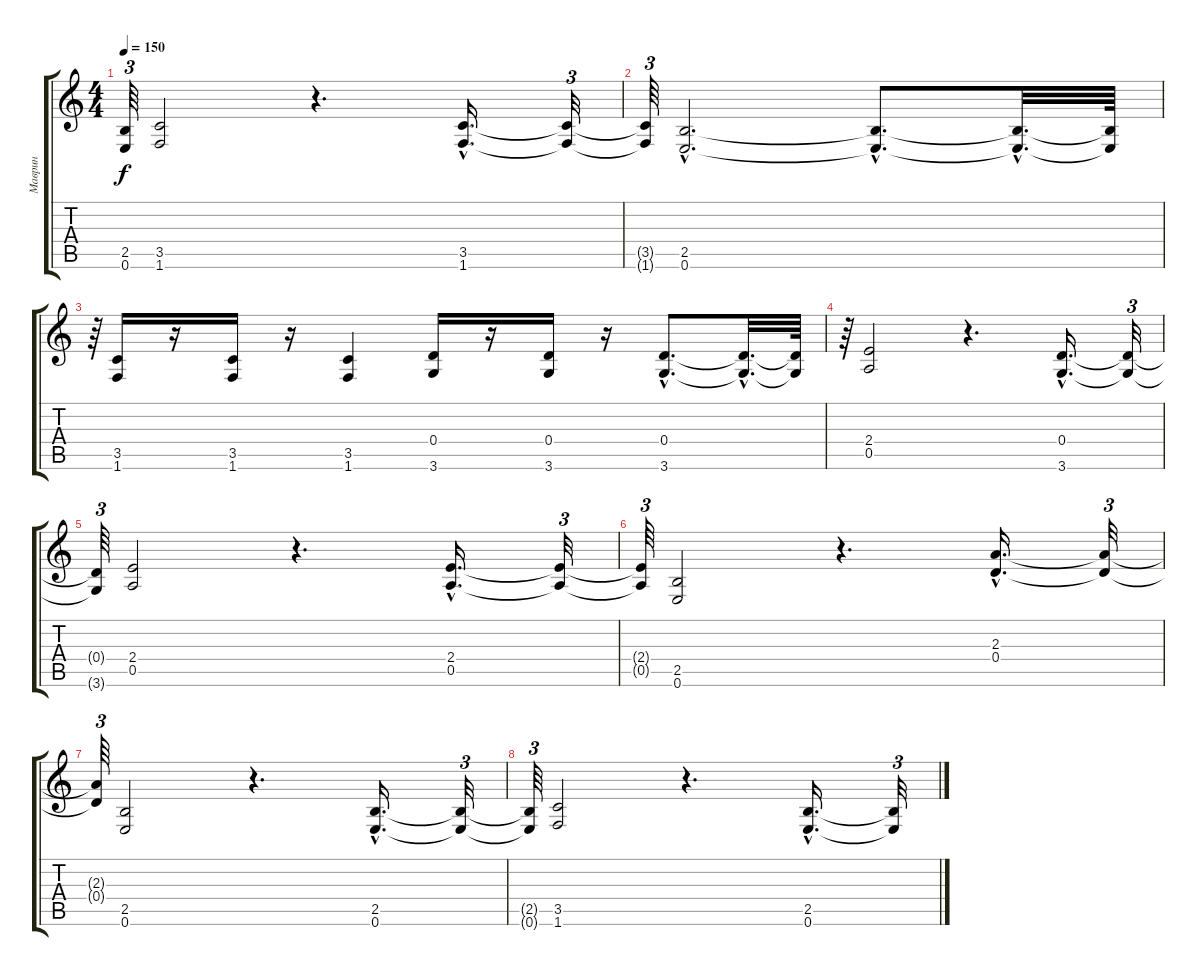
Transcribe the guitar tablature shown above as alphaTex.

\track ("Маврин" "Маврин") {instrument distortionguitar}
\staff {score tabs}
\tuning (E4 B3 G3 D3 A2 E2) {hide}
\ts (4 4)
\tempo 150
\clef g2
\ks c
(2.5{t} 0.6{t}).64{tu (3 2) dy f} (3.5 1.6).2 r.4{d} (3.5{hac} 1.6{hac}).16{d} (3.5{t} 1.6{t}).32{tu (3 2)} |
(3.5{t} 1.6{t}).64{tu (3 2)} (2.5{hac} 0.6{hac}).2{d} (2.5{hac t} 0.6{hac t}).8{d} (2.5{hac t} 0.6{hac t}).32{d} (2.5{t} 0.6{t}).64 |
r.64{tu (3 2)} (3.5 1.6).16 r.16 (3.5 1.6).16 r.16 (3.5 1.6).4 (0.4 3.6).16 r.16 (0.4 3.6).16 r.16 (0.4{hac} 3.6{hac}).8{d} (0.4{hac t} 3.6{hac t}).32{d} (0.4{t} 3.6{t}).64 |
r.64{tu (3 2)} (2.4 0.5).2 r.4{d} (0.4{hac} 3.6{hac}).16{d} (0.4{t} 3.6{t}).32{tu (3 2)} |
(0.4{t} 3.6{t}).64{tu (3 2)} (2.4 0.5).2 r.4{d} (2.4{hac} 0.5{hac}).16{d} (2.4{t} 0.5{t}).32{tu (3 2)} |
(2.4{t} 0.5{t}).64{tu (3 2)} (2.5 0.6).2 r.4{d} (2.3{hac} 0.4{hac}).16{d} (2.3{t} 0.4{t}).32{tu (3 2)} |
(2.3{t} 0.4{t}).64{tu (3 2)} (2.5 0.6).2 r.4{d} (2.5{hac} 0.6{hac}).16{d} (2.5{t} 0.6{t}).32{tu (3 2)} |
(2.5{t} 0.6{t}).64{tu (3 2)} (3.5 1.6).2 r.4{d} (2.5{hac} 0.6{hac}).16{d} (2.5{t} 0.6{t}).32{tu (3 2)}
